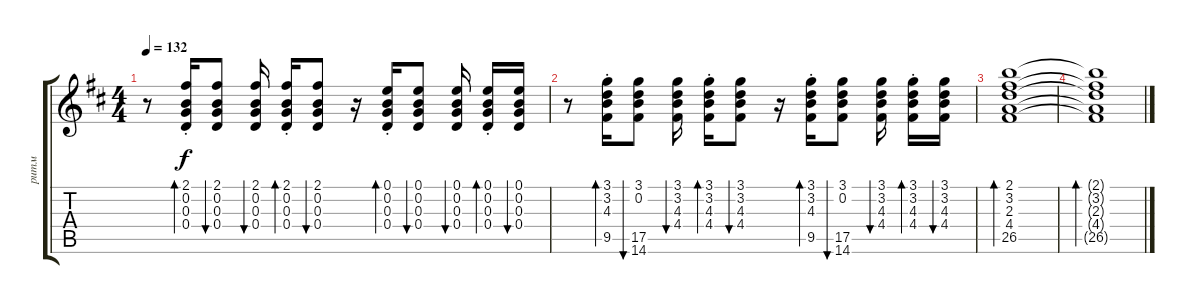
\track ("ритм" "ритм") {instrument acousticguitarsteel}
\staff {score tabs}
\tuning (E4 B3 G3 D3 A2 E2) {hide}
\ts (4 4)
\tempo 132
\clef g2
\ks d
r.8{dy f} (2.1{st} 0.2{st} 0.3{st} 0.4{st}).16{bd 60} (2.1 0.2 0.3 0.4).8{bu 60} (2.1 0.2 0.3 0.4).16{bu 60 beam split} (2.1{st} 0.2{st} 0.3{st} 0.4{st}).16{bd 60} (2.1 0.2 0.3 0.4).8{bu 60} r.16 (0.1{st} 0.2{st} 0.3{st} 0.4{st}).16{bd 60} (0.1 0.2 0.3 0.4).8{bu 60} (0.1 0.2 0.3 0.4).16{bu 60 beam split} (0.1{st} 0.2{st} 0.3{st} 0.4{st}).16{bd 60} (0.1 0.2 0.3 0.4).16{bu 60} |
r.8 (3.1{st} 3.2{st} 4.3{st} 9.5{st}).16{bd 60} (3.1 0.2 17.5 14.6).8{bu 60} (3.1 3.2 4.3 4.4).16{bu 60 beam split} (3.1{st} 3.2{st} 4.3{st} 4.4{st}).16{bd 60} (3.1 3.2 4.3 4.4).8{bu 60} r.16 (3.1{st} 3.2{st} 4.3{st} 9.5{st}).16{bd 60} (3.1 0.2 17.5 14.6).8{bu 60} (3.1 3.2 4.3 4.4).16{bu 60 beam split} (3.1{st} 3.2{st} 4.3{st} 4.4{st}).16{bd 60} (3.1 3.2 4.3 4.4).16{bu 60} |
(2.1 3.2 2.3 4.4 26.5).1{bd 30} |
(2.1{t} 3.2{t} 2.3{t} 4.4{t} 26.5{t}).1{bd 30}
